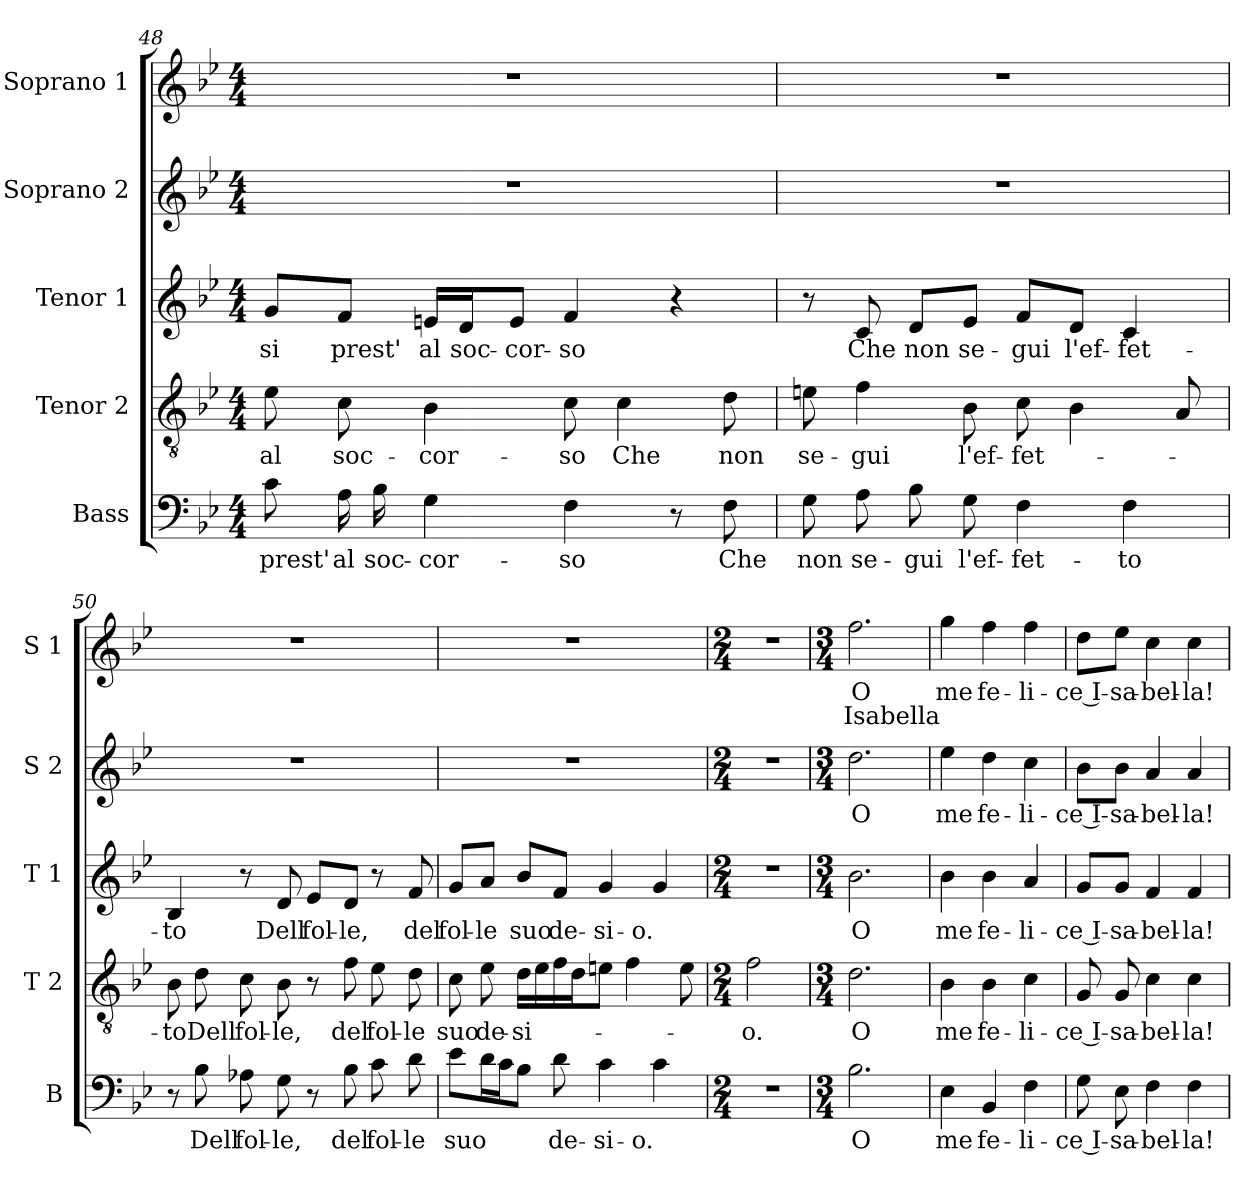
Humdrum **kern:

**kern	**text	**kern	**text	**kern	**text	**kern	**text	**kern	**text	**text
*part5	*part5	*part4	*part4	*part3	*part3	*part2	*part2	*part1	*part1	*part1
*staff5	*staff5	*staff4	*staff4	*staff3	*staff3	*staff2	*staff2	*staff1	*staff1	*staff1
*I"Bass	*	*I"Tenor 2	*	*I"Tenor 1	*	*I"Soprano 2	*	*I"Soprano 1	*	*
*I'B	*	*I'T 2	*	*I'T 1	*	*I'S 2	*	*I'S 1	*	*
*clefF4	*	*clefGv2	*	*clefG2	*	*clefG2	*	*clefG2	*	*
*k[b-e-]	*	*k[b-e-]	*	*k[b-e-]	*	*k[b-e-]	*	*k[b-e-]	*	*
*B-:	*	*B-:	*	*B-:	*	*B-:	*	*B-:	*	*
*M4/4	*	*M4/4	*	*M4/4	*	*M4/4	*	*M4/4	*	*
=48	=48	=48	=48	=48	=48	=48	=48	=48	=48	=48
!	!LO:LY:b	!	!LO:LY:b	!	!LO:LY:b	!	!	!	!	!
8c\	prest'	8e-\	al	8g/L	si	1r	.	1r	.	.
!	!LO:LY:b	!	!LO:LY:b	!	!LO:LY:b	!	!	!	!	!
16A\	al	8c\	soc-	8f/J	prest'	.	.	.	.	.
!	!LO:LY:b	!	!	!	!	!	!	!	!	!
16B-\	soc-	.	.	.	.	.	.	.	.	.
!	!LO:LY:b	!	!LO:LY:b	!	!LO:LY:b	!	!	!	!	!
4G\	-cor-	4B-\	-cor-	16en/LL	al	.	.	.	.	.
!	!	!	!	!	!LO:LY:b	!	!	!	!	!
.	.	.	.	16d/J	soc-	.	.	.	.	.
!	!	!	!	!	!LO:LY:b	!	!	!	!	!
.	.	.	.	8e/J	-cor-	.	.	.	.	.
!	!LO:LY:b	!	!LO:LY:b	!	!LO:LY:b	!	!	!	!	!
4F\	-so	8c\	-so	4f/	-so	.	.	.	.	.
!	!	!	!LO:LY:b	!	!	!	!	!	!	!
.	.	4c\	Che	.	.	.	.	.	.	.
8r	.	.	.	4r	.	.	.	.	.	.
!	!LO:LY:b	!	!LO:LY:b	!	!	!	!	!	!	!
8F\	Che	8d\	non	.	.	.	.	.	.	.
=49	=49	=49	=49	=49	=49	=49	=49	=49	=49	=49
!	!LO:LY:b	!	!LO:LY:b	!	!	!	!	!	!	!
8G\	non	8en\	se-	8r	.	1r	.	1r	.	.
!	!LO:LY:b	!	!LO:LY:b	!	!LO:LY:b	!	!	!	!	!
8A\	se-	4f\	-gui	8c/	Che	.	.	.	.	.
!	!LO:LY:b	!	!	!	!LO:LY:b	!	!	!	!	!
8B-\	-gui	.	.	8d/L	non	.	.	.	.	.
!	!LO:LY:b	!	!LO:LY:b	!	!LO:LY:b	!	!	!	!	!
8G\	l'ef-	8B-\	l'ef-	8e-/J	se-	.	.	.	.	.
!	!LO:LY:b	!	!LO:LY:b	!	!LO:LY:b	!	!	!	!	!
4F\	-fet-	8c\	-fet-	8f/L	-gui	.	.	.	.	.
!	!	!	!	!	!LO:LY:b	!	!	!	!	!
.	.	4B-\	.	8d/J	l'ef-	.	.	.	.	.
!	!LO:LY:b	!	!	!	!LO:LY:b	!	!	!	!	!
4F\	-to	.	.	4c/	-fet-	.	.	.	.	.
.	.	8A/	.	.	.	.	.	.	.	.
!!LO:LB:g=z
=50	=50	=50	=50	=50	=50	=50	=50	=50	=50	=50
!	!	!	!LO:LY:b	!	!LO:LY:b	!	!	!	!	!
8r	.	8B-\	-to	4B-/	-to	1r	.	1r	.	.
!	!LO:LY:b	!	!LO:LY:b	!	!	!	!	!	!	!
8B-\	Dell	8d\	Dell	.	.	.	.	.	.	.
!	!LO:LY:b	!	!LO:LY:b	!	!	!	!	!	!	!
8A-X\	fol-	8c\	fol-	8r	.	.	.	.	.	.
!	!LO:LY:b	!	!LO:LY:b	!	!LO:LY:b	!	!	!	!	!
8G\	-le,	8B-\	-le,	8d/	Dell	.	.	.	.	.
!	!	!	!	!	!LO:LY:b	!	!	!	!	!
8r	.	8r	.	8e-/L	fol-	.	.	.	.	.
!	!LO:LY:b	!	!LO:LY:b	!	!LO:LY:b	!	!	!	!	!
8B-\	del	8f\	del	8d/J	-le,	.	.	.	.	.
!	!LO:LY:b	!	!LO:LY:b	!	!	!	!	!	!	!
8c\	fol-	8e-\	fol-	8r	.	.	.	.	.	.
!	!LO:LY:b	!	!LO:LY:b	!	!LO:LY:b	!	!	!	!	!
8d\	-le	8d\	-le	8f/	del	.	.	.	.	.
=51	=51	=51	=51	=51	=51	=51	=51	=51	=51	=51
!	!LO:LY:b	!	!LO:LY:b	!	!LO:LY:b	!	!	!	!	!
8e-\L	suo	8c\	suo	8g/L	fol-	1r	.	1r	.	.
!	!	!	!LO:LY:b	!	!LO:LY:b	!	!	!	!	!
16d\L	.	8e-\	de-	8a/J	-le	.	.	.	.	.
16c\J	.	.	.	.	.	.	.	.	.	.
!	!	!	!LO:LY:b	!	!LO:LY:b	!	!	!	!	!
8B-\J	.	16d\LL	-si-	8b-/L	suo	.	.	.	.	.
.	.	16e-\	.	.	.	.	.	.	.	.
!	!LO:LY:b	!	!	!	!LO:LY:b	!	!	!	!	!
8d\	de-	16f\	.	8f/J	de-	.	.	.	.	.
.	.	16d\J	.	.	.	.	.	.	.	.
!	!LO:LY:b	!	!	!	!LO:LY:b	!	!	!	!	!
4c\	-si-	8en\J	.	4g/	-si-	.	.	.	.	.
.	.	4f\	.	.	.	.	.	.	.	.
!	!LO:LY:b	!	!	!	!LO:LY:b	!	!	!	!	!
4c\	-o.	.	.	4g/	-o.	.	.	.	.	.
.	.	8e\	.	.	.	.	.	.	.	.
=52	=52	=52	=52	=52	=52	=52	=52	=52	=52	=52
*M2/4	*	*M2/4	*	*M2/4	*	*M2/4	*	*M2/4	*	*
!	!	!	!LO:LY:b	!	!	!	!	!	!	!
2r	.	2f\	-o.	2r	.	2r	.	2r	.	.
=53	=53	=53	=53	=53	=53	=53	=53	=53	=53	=53
*M3/4	*	*M3/4	*	*M3/4	*	*M3/4	*	*M3/4	*	*
!	!LO:LY:b	!	!LO:LY:b	!	!LO:LY:b	!	!LO:LY:b	!	!LO:LY:b	!LO:LY:a
2.B-\	O	2.d\	O	2.b-\	O	2.dd\	O	2.ff\	O	Isabella
=54	=54	=54	=54	=54	=54	=54	=54	=54	=54	=54
!	!LO:LY:b	!	!LO:LY:b	!	!LO:LY:b	!	!LO:LY:b	!	!LO:LY:b	!
4E-\	me	4B-\	me	4b-\	me	4ee-\	me	4gg\	me	.
!	!LO:LY:b	!	!LO:LY:b	!	!LO:LY:b	!	!LO:LY:b	!	!LO:LY:b	!
4BB-/	fe-	4B-\	fe-	4b-\	fe-	4dd\	fe-	4ff\	fe-	.
!	!LO:LY:b	!	!LO:LY:b	!	!LO:LY:b	!	!LO:LY:b	!	!LO:LY:b	!
4F\	-li-	4c\	-li-	4a/	-li-	4cc\	-li-	4ff\	-li-	.
=55	=55	=55	=55	=55	=55	=55	=55	=55	=55	=55
!	!LO:LY:b	!	!LO:LY:b	!	!LO:LY:b	!	!LO:LY:b	!	!LO:LY:b	!
8G\	-ce I-	8G/	-ce I-	8g/L	-ce I-	8b-\L	-ce I-	8dd\L	-ce I-	.
!	!LO:LY:b	!	!LO:LY:b	!	!LO:LY:b	!	!LO:LY:b	!	!LO:LY:b	!
8E-\	-sa-	8G/	-sa-	8g/J	-sa-	8b-\J	-sa-	8ee-\J	-sa-	.
!	!LO:LY:b	!	!LO:LY:b	!	!LO:LY:b	!	!LO:LY:b	!	!LO:LY:b	!
4F\	-bel-	4c\	-bel-	4f/	-bel-	4a/	-bel-	4cc\	-bel-	.
!	!LO:LY:b	!	!LO:LY:b	!	!LO:LY:b	!	!LO:LY:b	!	!LO:LY:b	!
4F\	-la!	4c\	-la!	4f/	-la!	4a/	-la!	4cc\	-la!	.
=	=	=	=	=	=	=	=	=	=	=
*-	*-	*-	*-	*-	*-	*-	*-	*-	*-	*-
